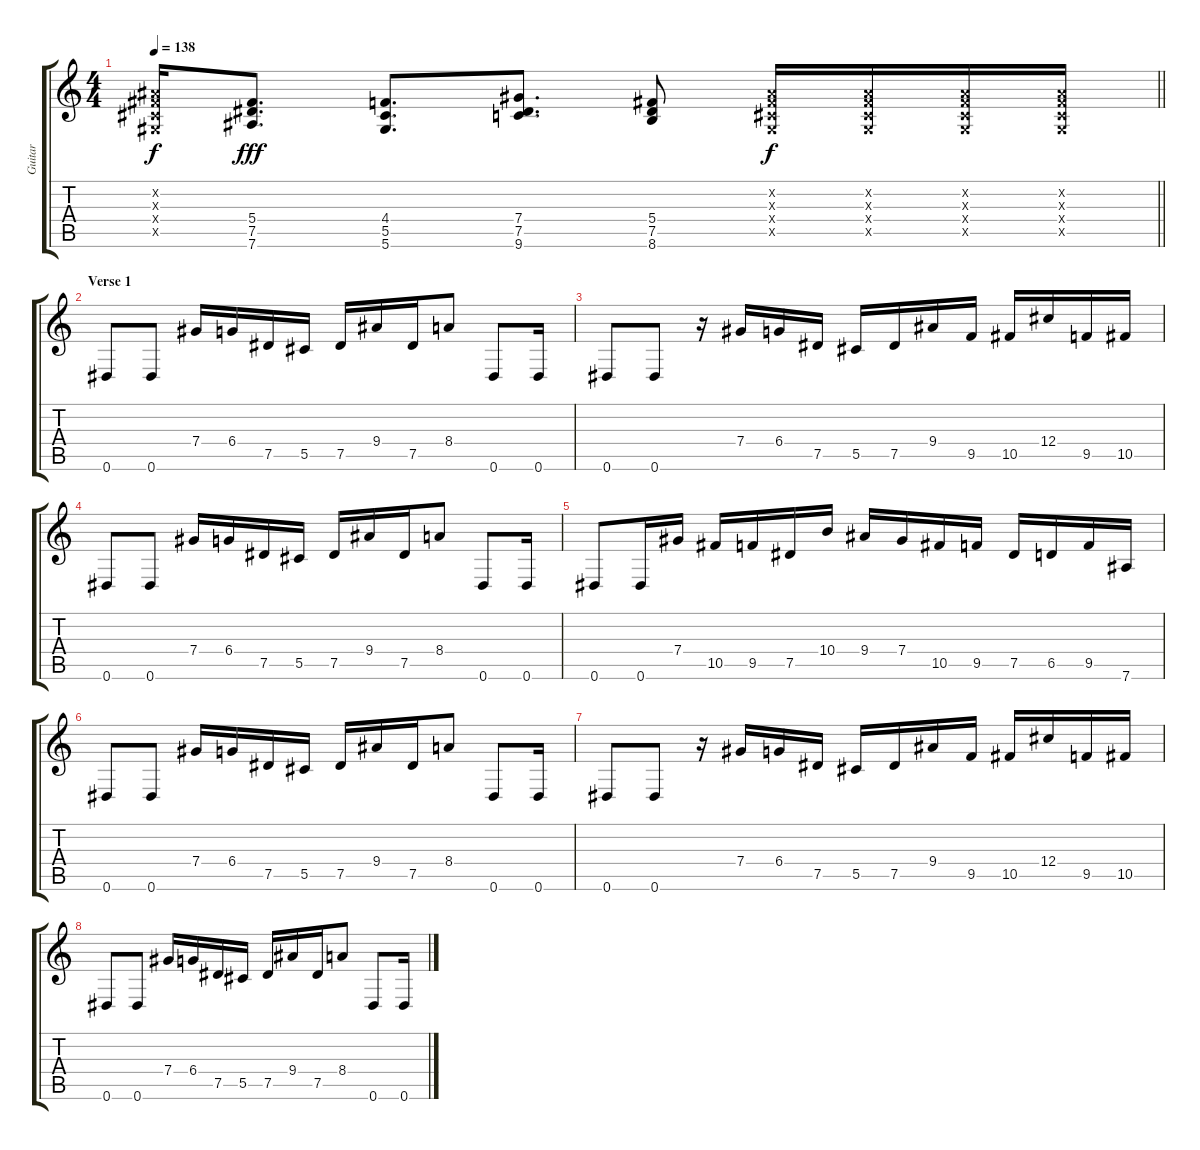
\track ("Guitar" "Guitar") {instrument overdrivenguitar}
\staff {score tabs}
\tuning (Eb4 Bb3 Gb3 Db3 Ab2 Eb2) {hide}
\ts (4 4)
\tempo 138
\clef g2
\barLineRight lightlight
\ks c
(0.2{x} 0.3{x} 0.4{x} 0.5{x}).16{dy f} (5.4 7.5 7.6).8{d dy fff} (4.4 5.5 5.6).8{d} (7.4 7.5 9.6).8{d} (5.4 7.5 8.6).8 (0.2{x} 0.3{x} 0.4{x} 0.5{x}).16{dy f} (0.2{x} 0.3{x} 0.4{x} 0.5{x}).16 (0.2{x} 0.3{x} 0.4{x} 0.5{x}).16 (0.2{x} 0.3{x} 0.4{x} 0.5{x}).16 |
\section ("" "Verse 1")
0.6.8 0.6.8 7.4.16 6.4.16 7.5.16 5.5.16 7.5.16 9.4.16 7.5.16 8.4.8 0.6.8 0.6.16 |
0.6.8 0.6.8 r.16 7.4.16 6.4.16 7.5.16 5.5.16 7.5.16 9.4.16 9.5.16 10.5.16 12.4.16 9.5.16 10.5.16 |
0.6.8 0.6.8 7.4.16 6.4.16 7.5.16 5.5.16 7.5.16 9.4.16 7.5.16 8.4.8 0.6.8 0.6.16 |
0.6.8 0.6.16 7.4.16 10.5.16 9.5.16 7.5.16 10.4.16 9.4.16 7.4.16 10.5.16 9.5.16 7.5.16 6.5.16 9.5.16 7.6.16 |
0.6.8 0.6.8 7.4.16 6.4.16 7.5.16 5.5.16 7.5.16 9.4.16 7.5.16 8.4.8 0.6.8 0.6.16 |
0.6.8 0.6.8 r.16 7.4.16 6.4.16 7.5.16 5.5.16 7.5.16 9.4.16 9.5.16 10.5.16 12.4.16 9.5.16 10.5.16 |
0.6.8 0.6.8 7.4.16 6.4.16 7.5.16 5.5.16 7.5.16 9.4.16 7.5.16 8.4.8 0.6.8 0.6.16
